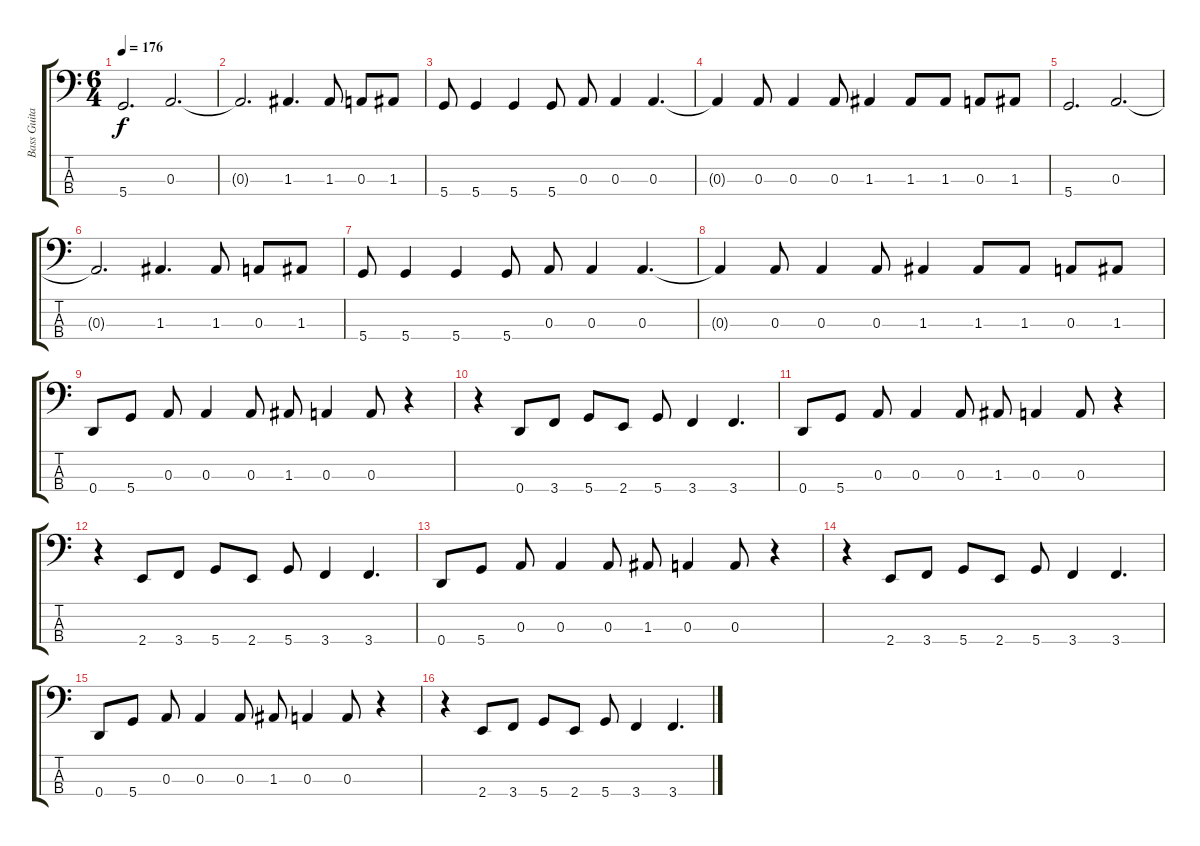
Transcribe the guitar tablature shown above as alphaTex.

\track ("Bass Guitar" "Bass Guita") {instrument electricbassfinger}
\staff {score tabs}
\tuning (G2 D2 A1 D1) {hide}
\ts (6 4)
\tempo 176
\clef f4
\ks c
5.4.2{d dy f} 0.3.2{d} |
0.3{t}.2{d} 1.3.4{d} 1.3.8 0.3.8 1.3.8 |
5.4.8 5.4.4 5.4.4 5.4.8 0.3.8 0.3.4 0.3.4{d} |
0.3{t}.4 0.3.8 0.3.4 0.3.8 1.3.4 1.3.8 1.3.8 0.3.8 1.3.8 |
5.4.2{d} 0.3.2{d} |
0.3{t}.2{d} 1.3.4{d} 1.3.8 0.3.8 1.3.8 |
5.4.8 5.4.4 5.4.4 5.4.8 0.3.8 0.3.4 0.3.4{d} |
0.3{t}.4 0.3.8 0.3.4 0.3.8 1.3.4 1.3.8 1.3.8 0.3.8 1.3.8 |
0.4.8 5.4.8 0.3.8 0.3.4 0.3.8 1.3.8 0.3.4 0.3.8 r.4 |
r.4 0.4.8 3.4.8 5.4.8 2.4.8 5.4.8 3.4.4 3.4.4{d} |
0.4.8 5.4.8 0.3.8 0.3.4 0.3.8 1.3.8 0.3.4 0.3.8 r.4 |
r.4 2.4.8 3.4.8 5.4.8 2.4.8 5.4.8 3.4.4 3.4.4{d} |
0.4.8 5.4.8 0.3.8 0.3.4 0.3.8 1.3.8 0.3.4 0.3.8 r.4 |
r.4 2.4.8 3.4.8 5.4.8 2.4.8 5.4.8 3.4.4 3.4.4{d} |
0.4.8 5.4.8 0.3.8 0.3.4 0.3.8 1.3.8 0.3.4 0.3.8 r.4 |
r.4 2.4.8 3.4.8 5.4.8 2.4.8 5.4.8 3.4.4 3.4.4{d}
